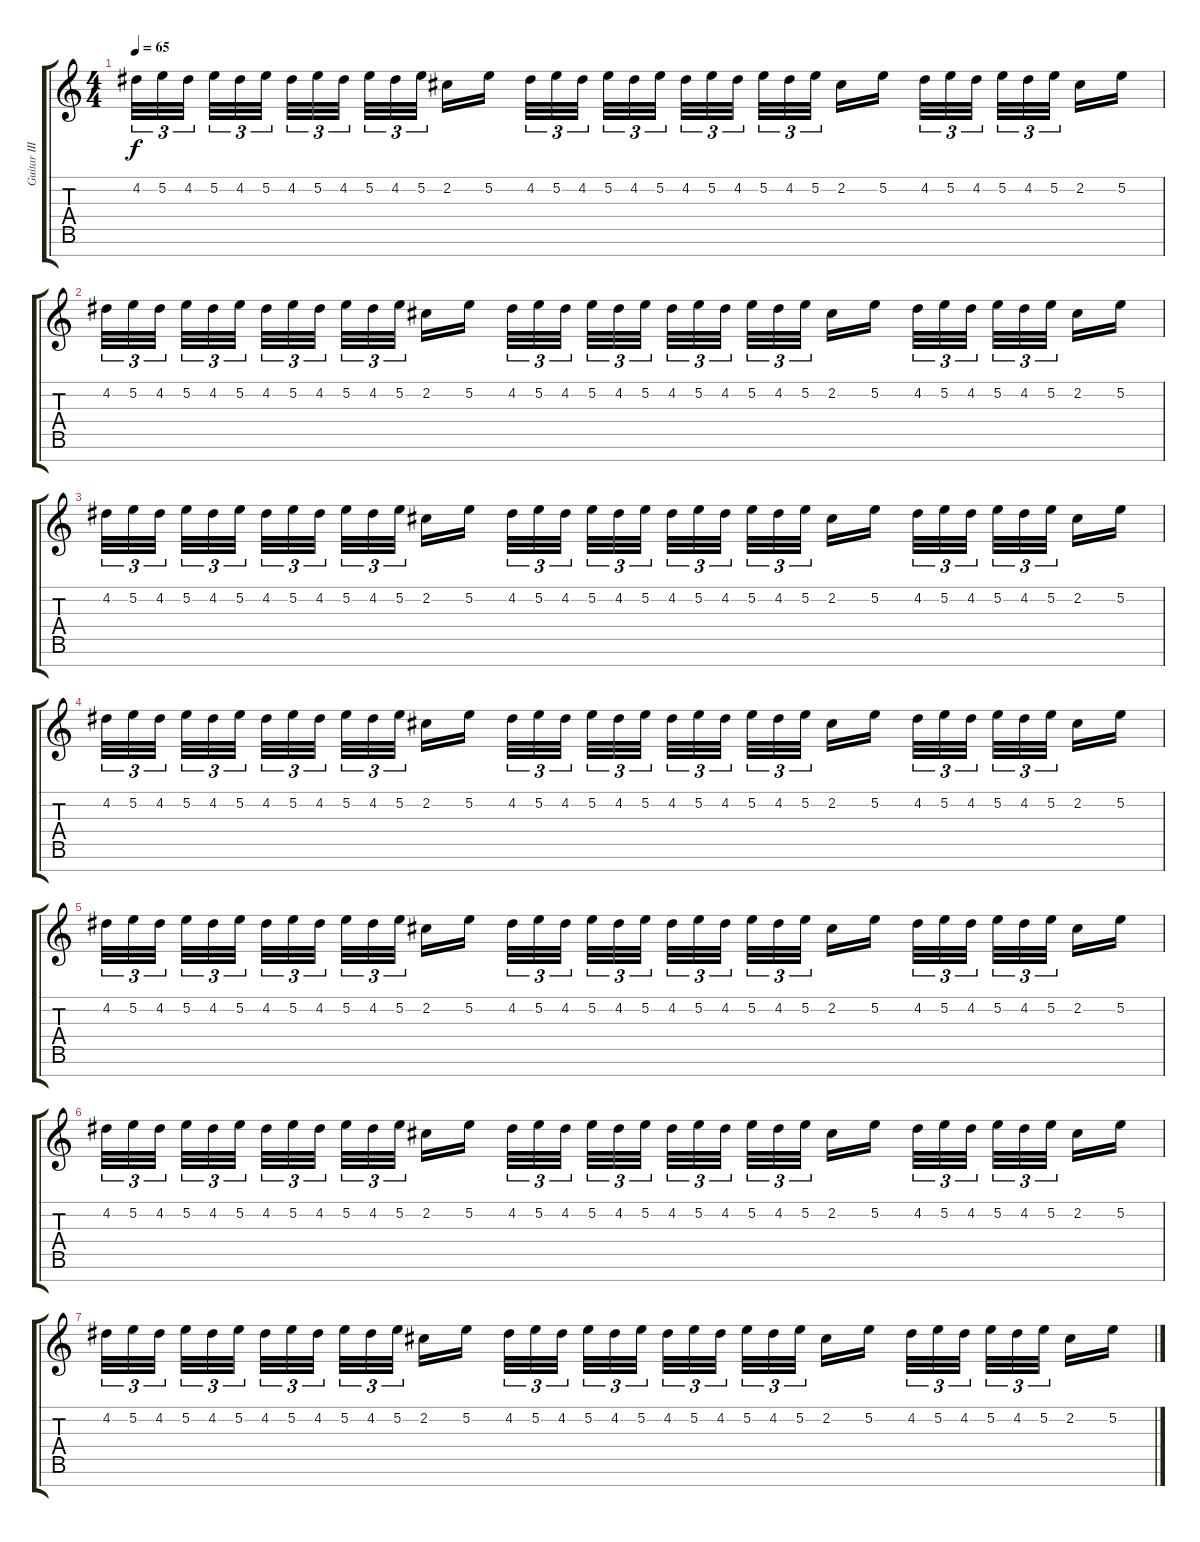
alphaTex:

\track ("Guitar III" "Guitar III") {instrument distortionguitar}
\staff {score tabs}
\tuning (E4 B3 G3 D3 A2 E2 B1) {hide}
\ts (4 4)
\tempo 65
\clef g2
\ks c
4.2.32{tu (3 2) dy f volume 8} 5.2.32{tu (3 2)} 4.2.32{tu (3 2)} 5.2.32{tu (3 2)} 4.2.32{tu (3 2)} 5.2.32{tu (3 2)} 4.2.32{tu (3 2)} 5.2.32{tu (3 2)} 4.2.32{tu (3 2)} 5.2.32{tu (3 2)} 4.2.32{tu (3 2)} 5.2.32{tu (3 2)} 2.2.16 5.2.16 4.2.32{tu (3 2)} 5.2.32{tu (3 2)} 4.2.32{tu (3 2)} 5.2.32{tu (3 2)} 4.2.32{tu (3 2)} 5.2.32{tu (3 2)} 4.2.32{tu (3 2)} 5.2.32{tu (3 2)} 4.2.32{tu (3 2)} 5.2.32{tu (3 2)} 4.2.32{tu (3 2)} 5.2.32{tu (3 2)} 2.2.16 5.2.16 4.2.32{tu (3 2)} 5.2.32{tu (3 2)} 4.2.32{tu (3 2)} 5.2.32{tu (3 2)} 4.2.32{tu (3 2)} 5.2.32{tu (3 2)} 2.2.16 5.2.16 |
4.2.32{tu (3 2)} 5.2.32{tu (3 2)} 4.2.32{tu (3 2)} 5.2.32{tu (3 2)} 4.2.32{tu (3 2)} 5.2.32{tu (3 2)} 4.2.32{tu (3 2)} 5.2.32{tu (3 2)} 4.2.32{tu (3 2)} 5.2.32{tu (3 2)} 4.2.32{tu (3 2)} 5.2.32{tu (3 2)} 2.2.16 5.2.16 4.2.32{tu (3 2)} 5.2.32{tu (3 2)} 4.2.32{tu (3 2)} 5.2.32{tu (3 2)} 4.2.32{tu (3 2)} 5.2.32{tu (3 2)} 4.2.32{tu (3 2)} 5.2.32{tu (3 2)} 4.2.32{tu (3 2)} 5.2.32{tu (3 2)} 4.2.32{tu (3 2)} 5.2.32{tu (3 2)} 2.2.16 5.2.16 4.2.32{tu (3 2)} 5.2.32{tu (3 2)} 4.2.32{tu (3 2)} 5.2.32{tu (3 2)} 4.2.32{tu (3 2)} 5.2.32{tu (3 2)} 2.2.16 5.2.16 |
4.2.32{tu (3 2)} 5.2.32{tu (3 2)} 4.2.32{tu (3 2)} 5.2.32{tu (3 2)} 4.2.32{tu (3 2)} 5.2.32{tu (3 2)} 4.2.32{tu (3 2)} 5.2.32{tu (3 2)} 4.2.32{tu (3 2)} 5.2.32{tu (3 2)} 4.2.32{tu (3 2)} 5.2.32{tu (3 2)} 2.2.16 5.2.16 4.2.32{tu (3 2)} 5.2.32{tu (3 2)} 4.2.32{tu (3 2)} 5.2.32{tu (3 2)} 4.2.32{tu (3 2)} 5.2.32{tu (3 2)} 4.2.32{tu (3 2)} 5.2.32{tu (3 2)} 4.2.32{tu (3 2)} 5.2.32{tu (3 2)} 4.2.32{tu (3 2)} 5.2.32{tu (3 2)} 2.2.16 5.2.16 4.2.32{tu (3 2)} 5.2.32{tu (3 2)} 4.2.32{tu (3 2)} 5.2.32{tu (3 2)} 4.2.32{tu (3 2)} 5.2.32{tu (3 2)} 2.2.16 5.2.16 |
4.2.32{tu (3 2)} 5.2.32{tu (3 2)} 4.2.32{tu (3 2)} 5.2.32{tu (3 2)} 4.2.32{tu (3 2)} 5.2.32{tu (3 2)} 4.2.32{tu (3 2)} 5.2.32{tu (3 2)} 4.2.32{tu (3 2)} 5.2.32{tu (3 2)} 4.2.32{tu (3 2)} 5.2.32{tu (3 2)} 2.2.16 5.2.16 4.2.32{tu (3 2)} 5.2.32{tu (3 2)} 4.2.32{tu (3 2)} 5.2.32{tu (3 2)} 4.2.32{tu (3 2)} 5.2.32{tu (3 2)} 4.2.32{tu (3 2)} 5.2.32{tu (3 2)} 4.2.32{tu (3 2)} 5.2.32{tu (3 2)} 4.2.32{tu (3 2)} 5.2.32{tu (3 2)} 2.2.16 5.2.16 4.2.32{tu (3 2)} 5.2.32{tu (3 2)} 4.2.32{tu (3 2)} 5.2.32{tu (3 2)} 4.2.32{tu (3 2)} 5.2.32{tu (3 2)} 2.2.16 5.2.16 |
4.2.32{tu (3 2)} 5.2.32{tu (3 2)} 4.2.32{tu (3 2)} 5.2.32{tu (3 2)} 4.2.32{tu (3 2)} 5.2.32{tu (3 2)} 4.2.32{tu (3 2)} 5.2.32{tu (3 2)} 4.2.32{tu (3 2)} 5.2.32{tu (3 2)} 4.2.32{tu (3 2)} 5.2.32{tu (3 2)} 2.2.16 5.2.16 4.2.32{tu (3 2)} 5.2.32{tu (3 2)} 4.2.32{tu (3 2)} 5.2.32{tu (3 2)} 4.2.32{tu (3 2)} 5.2.32{tu (3 2)} 4.2.32{tu (3 2)} 5.2.32{tu (3 2)} 4.2.32{tu (3 2)} 5.2.32{tu (3 2)} 4.2.32{tu (3 2)} 5.2.32{tu (3 2)} 2.2.16 5.2.16 4.2.32{tu (3 2)} 5.2.32{tu (3 2)} 4.2.32{tu (3 2)} 5.2.32{tu (3 2)} 4.2.32{tu (3 2)} 5.2.32{tu (3 2)} 2.2.16 5.2.16 |
4.2.32{tu (3 2)} 5.2.32{tu (3 2)} 4.2.32{tu (3 2)} 5.2.32{tu (3 2)} 4.2.32{tu (3 2)} 5.2.32{tu (3 2)} 4.2.32{tu (3 2)} 5.2.32{tu (3 2)} 4.2.32{tu (3 2)} 5.2.32{tu (3 2)} 4.2.32{tu (3 2)} 5.2.32{tu (3 2)} 2.2.16 5.2.16 4.2.32{tu (3 2)} 5.2.32{tu (3 2)} 4.2.32{tu (3 2)} 5.2.32{tu (3 2)} 4.2.32{tu (3 2)} 5.2.32{tu (3 2)} 4.2.32{tu (3 2)} 5.2.32{tu (3 2)} 4.2.32{tu (3 2)} 5.2.32{tu (3 2)} 4.2.32{tu (3 2)} 5.2.32{tu (3 2)} 2.2.16 5.2.16 4.2.32{tu (3 2)} 5.2.32{tu (3 2)} 4.2.32{tu (3 2)} 5.2.32{tu (3 2)} 4.2.32{tu (3 2)} 5.2.32{tu (3 2)} 2.2.16 5.2.16 |
4.2.32{tu (3 2)} 5.2.32{tu (3 2)} 4.2.32{tu (3 2)} 5.2.32{tu (3 2)} 4.2.32{tu (3 2)} 5.2.32{tu (3 2)} 4.2.32{tu (3 2)} 5.2.32{tu (3 2)} 4.2.32{tu (3 2)} 5.2.32{tu (3 2)} 4.2.32{tu (3 2)} 5.2.32{tu (3 2)} 2.2.16 5.2.16 4.2.32{tu (3 2)} 5.2.32{tu (3 2)} 4.2.32{tu (3 2)} 5.2.32{tu (3 2)} 4.2.32{tu (3 2)} 5.2.32{tu (3 2)} 4.2.32{tu (3 2)} 5.2.32{tu (3 2)} 4.2.32{tu (3 2)} 5.2.32{tu (3 2)} 4.2.32{tu (3 2)} 5.2.32{tu (3 2)} 2.2.16 5.2.16 4.2.32{tu (3 2)} 5.2.32{tu (3 2)} 4.2.32{tu (3 2)} 5.2.32{tu (3 2)} 4.2.32{tu (3 2)} 5.2.32{tu (3 2)} 2.2.16 5.2.16
